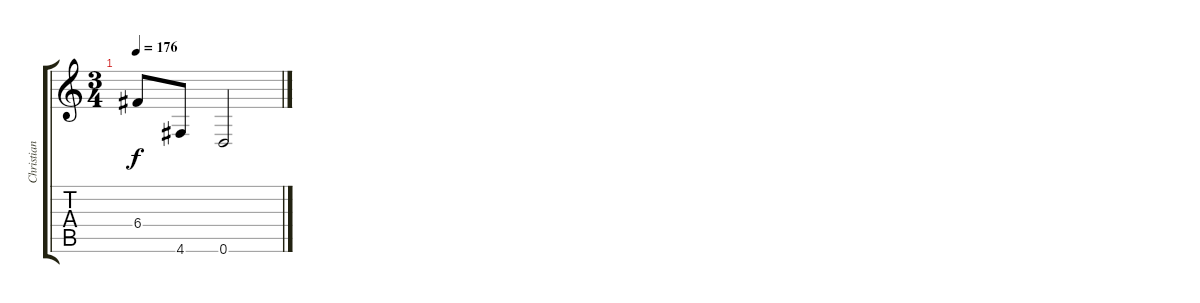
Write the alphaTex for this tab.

\track ("Christian Muenzner" "Christian ") {instrument distortionguitar}
\staff {score tabs}
\tuning (D4 A3 F3 C3 G2 D2) {hide}
\ts (3 4)
\tempo 176
\clef g2
\ks c
6.4.8{dy f} 4.6.8 0.6.2
